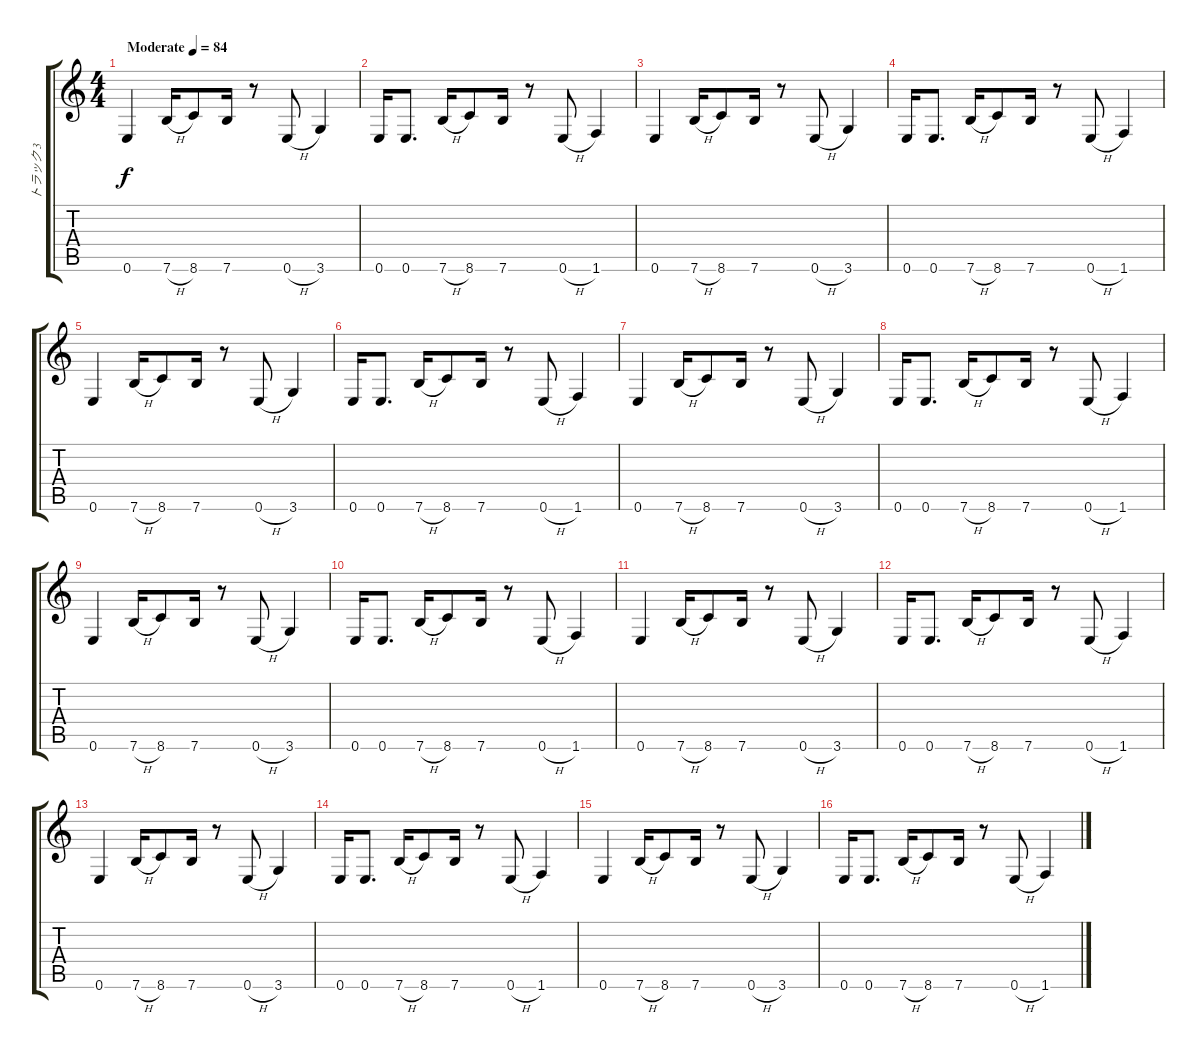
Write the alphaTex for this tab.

\track ("トラック 3" "トラック 3") {instrument electricbasspick}
\staff {score tabs}
\tuning (E4 B3 G3 D3 A2 E2) {hide}
\ts (4 4)
\tempo (84 "Moderate")
\clef g2
\ks c
0.6.4{dy f instrument electricbasspick} 7.6{h}.16 8.6.8 7.6.16 r.8 0.6{h}.8 3.6.4 |
0.6.16 0.6.8{d} 7.6{h}.16 8.6.8 7.6.16 r.8 0.6{h}.8 1.6.4 |
0.6.4 7.6{h}.16 8.6.8 7.6.16 r.8 0.6{h}.8 3.6.4 |
0.6.16 0.6.8{d} 7.6{h}.16 8.6.8 7.6.16 r.8 0.6{h}.8 1.6.4 |
0.6.4 7.6{h}.16 8.6.8 7.6.16 r.8 0.6{h}.8 3.6.4 |
0.6.16 0.6.8{d} 7.6{h}.16 8.6.8 7.6.16 r.8 0.6{h}.8 1.6.4 |
0.6.4 7.6{h}.16 8.6.8 7.6.16 r.8 0.6{h}.8 3.6.4 |
0.6.16 0.6.8{d} 7.6{h}.16 8.6.8 7.6.16 r.8 0.6{h}.8 1.6.4 |
0.6.4 7.6{h}.16 8.6.8 7.6.16 r.8 0.6{h}.8 3.6.4 |
0.6.16 0.6.8{d} 7.6{h}.16 8.6.8 7.6.16 r.8 0.6{h}.8 1.6.4 |
0.6.4 7.6{h}.16 8.6.8 7.6.16 r.8 0.6{h}.8 3.6.4 |
0.6.16 0.6.8{d} 7.6{h}.16 8.6.8 7.6.16 r.8 0.6{h}.8 1.6.4 |
0.6.4 7.6{h}.16 8.6.8 7.6.16 r.8 0.6{h}.8 3.6.4 |
0.6.16 0.6.8{d} 7.6{h}.16 8.6.8 7.6.16 r.8 0.6{h}.8 1.6.4 |
0.6.4 7.6{h}.16 8.6.8 7.6.16 r.8 0.6{h}.8 3.6.4 |
0.6.16 0.6.8{d} 7.6{h}.16 8.6.8 7.6.16 r.8 0.6{h}.8 1.6.4
